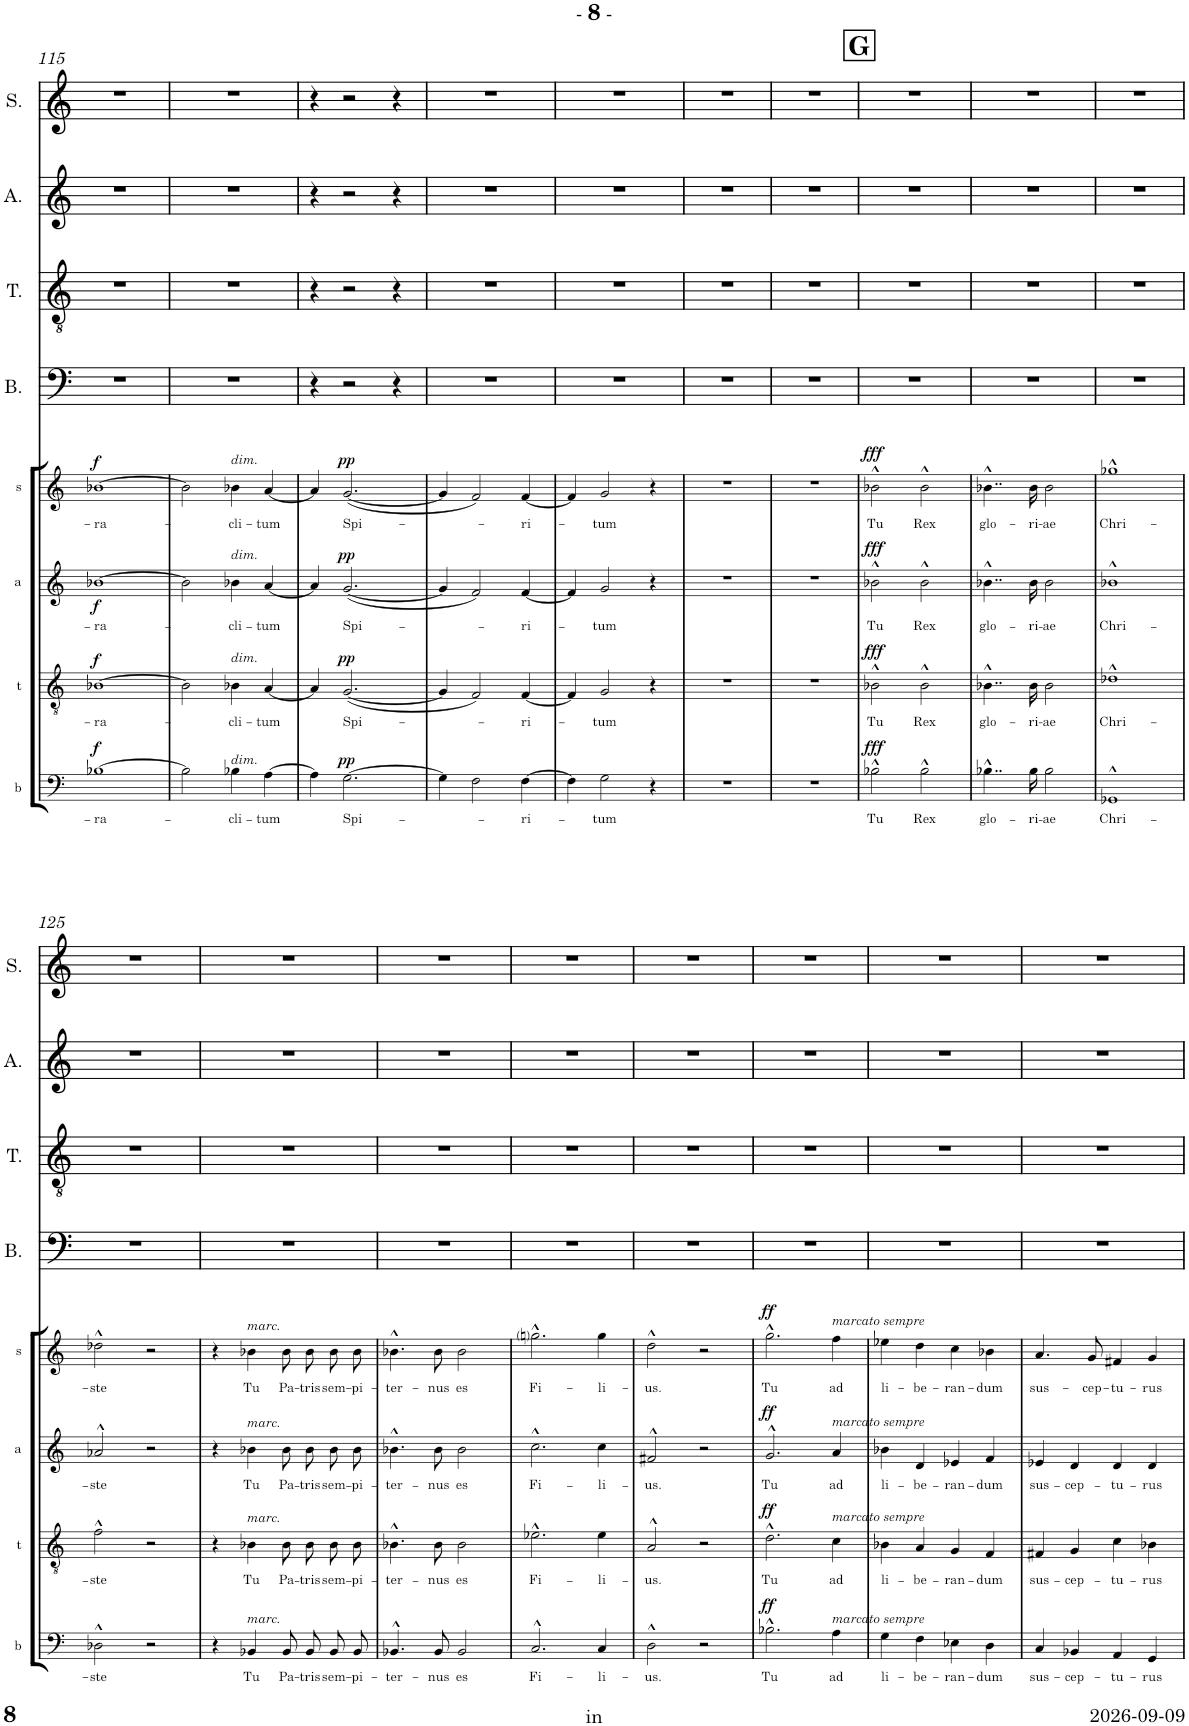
**kern	**text	**dynam	**kern	**text	**dynam	**kern	**text	**dynam	**kern	**text	**dynam	**kern	**kern	**kern	**kern
*part8	*part8	*part8	*part7	*part7	*part7	*part6	*part6	*part6	*part5	*part5	*part5	*part4	*part3	*part2	*part1
*staff8	*staff8	*staff8	*staff7	*staff7	*staff7	*staff6	*staff6	*staff6	*staff5	*staff5	*staff5	*staff4	*staff3	*staff2	*staff1
*I"Bass Chor	*	*	*I"Tenor Chor	*	*	*I"Alt Chor	*	*	*I"Sopran Chor	*	*	*I"Bass Solo	*I"Tenor Solo	*I"Alt Solo	*I"Sopran Solo
*I'b	*	*	*I't	*	*	*I'a	*	*	*I's	*	*	*I'B.	*I'T.	*I'A.	*I'S.
!!LO:PB:g=z
*clefF4	*	*	*clefGv2	*	*	*clefG2	*	*	*clefG2	*	*	*clefF4	*clefGv2	*clefG2	*clefG2
*k[]	*	*	*k[]	*	*	*k[]	*	*	*k[]	*	*	*k[]	*k[]	*k[]	*k[]
*M4/4	*	*	*M4/4	*	*	*M4/4	*	*	*M4/4	*	*	*M4/4	*M4/4	*M4/4	*M4/4
=115	=115	=115	=115	=115	=115	=115	=115	=115	=115	=115	=115	=115	=115	=115	=115
!	!LO:LY:b	!LO:DY:a	!	!LO:LY:b	!LO:DY:a	!	!LO:LY:b	!LO:DY:b	!	!LO:LY:b	!LO:DY:a	!	!	!	!
[1B-X	-ra-	f	[1B-X	-ra-	f	[1b-X	-ra-	f	[1b-X	-ra-	f	1r	1r	1r	1r
=116	=116	=116	=116	=116	=116	=116	=116	=116	=116	=116	=116	=116	=116	=116	=116
2B-\]	.	.	2B-\]	.	.	2b-\]	.	.	2b-\]	.	.	1r	1r	1r	1r
!	!	!	!	!	!	!	!	!	!LO:TX:a:i:t=dim.	!	!	!	!	!	!
!	!	!	!	!	!	!LO:TX:a:i:t=dim.	!	!	!	!	!	!	!	!	!
!	!	!	!LO:TX:a:i:t=dim.	!	!	!	!	!	!	!	!	!	!	!	!
!LO:TX:a:i:t=dim.	!	!	!	!	!	!	!	!	!	!	!	!	!	!	!
!	!LO:LY:b	!	!	!LO:LY:b	!	!	!LO:LY:b	!	!	!LO:LY:b	!	!	!	!	!
4B-X\	-cli-	.	4B-X\	-cli-	.	4b-X\	-cli-	.	4b-X\	-cli-	.	.	.	.	.
!	!LO:LY:b	!	!	!LO:LY:b	!	!	!LO:LY:b	!	!	!LO:LY:b	!	!	!	!	!
[4A\	-tum	.	[4A/	-tum	.	[4a/	-tum	.	[4a/	-tum	.	.	.	.	.
=117	=117	=117	=117	=117	=117	=117	=117	=117	=117	=117	=117	=117	=117	=117	=117
4A\]	.	.	4A/]	.	.	4a/]	.	.	4a/]	.	.	4r	4r	4r	4r
!	!LO:LY:b	!LO:DY:a	!	!LO:LY:b	!LO:DY:a	!	!LO:LY:b	!LO:DY:a	!	!LO:LY:b	!LO:DY:a	!	!	!	!
[2.G\	Spi-	pp	(<[2.G/	Spi-	pp	(<[2.g/	Spi-	pp	(<[2.g/	Spi-	pp	2r	2r	2r	2r
.	.	.	.	.	.	.	.	.	.	.	.	4r	4r	4r	4r
=118	=118	=118	=118	=118	=118	=118	=118	=118	=118	=118	=118	=118	=118	=118	=118
4G\]	.	.	4G/]	.	.	4g/]	.	.	4g/]	.	.	1r	1r	1r	1r
2F\	.	.	2F/)	.	.	2f/)	.	.	2f/)	.	.	.	.	.	.
!	!LO:LY:b	!	!	!LO:LY:b	!	!	!LO:LY:b	!	!	!LO:LY:b	!	!	!	!	!
[4F\	-ri-	.	[4F/	-ri-	.	[4f/	-ri-	.	[4f/	-ri-	.	.	.	.	.
=119	=119	=119	=119	=119	=119	=119	=119	=119	=119	=119	=119	=119	=119	=119	=119
4F\]	.	.	4F/]	.	.	4f/]	.	.	4f/]	.	.	1r	1r	1r	1r
!	!LO:LY:b	!	!	!LO:LY:b	!	!	!LO:LY:b	!	!	!LO:LY:b	!	!	!	!	!
2G\	-tum	.	2G/	-tum	.	2g/	-tum	.	2g/	-tum	.	.	.	.	.
4r	.	.	4r	.	.	4r	.	.	4r	.	.	.	.	.	.
=120	=120	=120	=120	=120	=120	=120	=120	=120	=120	=120	=120	=120	=120	=120	=120
1r	.	.	1r	.	.	1r	.	.	1r	.	.	1r	1r	1r	1r
=121	=121	=121	=121	=121	=121	=121	=121	=121	=121	=121	=121	=121	=121	=121	=121
1r	.	.	1r	.	.	1r	.	.	1r	.	.	1r	1r	1r	1r
!!LO:REH:place=s1:a:B:cj:fs=14:t=G
=122	=122	=122	=122	=122	=122	=122	=122	=122	=122	=122	=122	=122	=122	=122	=122
!	!LO:LY:b	!LO:DY:a	!	!LO:LY:b	!LO:DY:a	!	!LO:LY:b	!LO:DY:a	!	!LO:LY:b	!LO:DY:a	!	!	!	!
2B-X^^\	Tu	fff	2B-X^^\	Tu	fff	2b-X^^\	Tu	fff	2b-X^^\	Tu	fff	1r	1r	1r	1r
!	!LO:LY:b	!	!	!LO:LY:b	!	!	!LO:LY:b	!	!	!LO:LY:b	!	!	!	!	!
2B-^^\	Rex	.	2B-^^\	Rex	.	2b-^^\	Rex	.	2b-^^\	Rex	.	.	.	.	.
=123	=123	=123	=123	=123	=123	=123	=123	=123	=123	=123	=123	=123	=123	=123	=123
!	!LO:LY:b	!	!	!LO:LY:b	!	!	!LO:LY:b	!	!	!LO:LY:b	!	!	!	!	!
4..B-X^^\	glo-	.	4..B-X^^\	glo-	.	4..b-X^^\	glo-	.	4..b-X^^\	glo-	.	1r	1r	1r	1r
!	!LO:LY:b	!	!	!LO:LY:b	!	!	!LO:LY:b	!	!	!LO:LY:b	!	!	!	!	!
16B-\	-ri-	.	16B-\	-ri-	.	16b-\	-ri-	.	16b-\	-ri-	.	.	.	.	.
!	!LO:LY:b	!	!	!LO:LY:b	!	!	!LO:LY:b	!	!	!LO:LY:b	!	!	!	!	!
2B-\	-ae	.	2B-\	-ae	.	2b-\	-ae	.	2b-\	-ae	.	.	.	.	.
=124	=124	=124	=124	=124	=124	=124	=124	=124	=124	=124	=124	=124	=124	=124	=124
!	!LO:LY:b	!	!	!LO:LY:b	!	!	!LO:LY:b	!	!	!LO:LY:b	!	!	!	!	!
1GG-X^^	Chri-	.	1d-X^^	Chri-	.	1b-X^^	Chri-	.	1gg-X^^	Chri-	.	1r	1r	1r	1r
!!LO:LB:g=z
=125	=125	=125	=125	=125	=125	=125	=125	=125	=125	=125	=125	=125	=125	=125	=125
!	!LO:LY:b	!	!	!LO:LY:b	!	!	!LO:LY:b	!	!	!LO:LY:b	!	!	!	!	!
2D-X^^\	-ste	.	2f^^\	-ste	.	2a-X^^/	-ste	.	2dd-X^^\	-ste	.	1r	1r	1r	1r
2r	.	.	2r	.	.	2r	.	.	2r	.	.	.	.	.	.
=126	=126	=126	=126	=126	=126	=126	=126	=126	=126	=126	=126	=126	=126	=126	=126
4r	.	.	4r	.	.	4r	.	.	4r	.	.	1r	1r	1r	1r
!	!	!	!	!	!	!	!	!	!LO:TX:a:i:t=marc.	!	!	!	!	!	!
!	!	!	!	!	!	!LO:TX:a:i:t=marc.	!	!	!	!	!	!	!	!	!
!	!	!	!LO:TX:a:i:t=marc.	!	!	!	!	!	!	!	!	!	!	!	!
!LO:TX:a:i:t=marc.	!	!	!	!	!	!	!	!	!	!	!	!	!	!	!
!	!LO:LY:b	!	!	!LO:LY:b	!	!	!LO:LY:b	!	!	!LO:LY:b	!	!	!	!	!
4BB-X/	Tu	.	4B-X\	Tu	.	4b-X\	Tu	.	4b-X\	Tu	.	.	.	.	.
!	!LO:LY:b	!	!	!LO:LY:b	!	!	!LO:LY:b	!	!	!LO:LY:b	!	!	!	!	!
8BB-/L	Pa-	.	8B-\L	Pa-	.	8b-\L	Pa-	.	8b-\L	Pa-	.	.	.	.	.
!	!LO:LY:b	!	!	!LO:LY:b	!	!	!LO:LY:b	!	!	!LO:LY:b	!	!	!	!	!
8BB-/J	-tris	.	8B-\J	-tris	.	8b-\J	-tris	.	8b-\J	-tris	.	.	.	.	.
!	!LO:LY:b	!	!	!LO:LY:b	!	!	!LO:LY:b	!	!	!LO:LY:b	!	!	!	!	!
8BB-/L	sem-	.	8B-\L	sem-	.	8b-\L	sem-	.	8b-\L	sem-	.	.	.	.	.
!	!LO:LY:b	!	!	!LO:LY:b	!	!	!LO:LY:b	!	!	!LO:LY:b	!	!	!	!	!
8BB-/J	-pi-	.	8B-\J	-pi-	.	8b-\J	-pi-	.	8b-\J	-pi-	.	.	.	.	.
=127	=127	=127	=127	=127	=127	=127	=127	=127	=127	=127	=127	=127	=127	=127	=127
!	!LO:LY:b	!	!	!LO:LY:b	!	!	!LO:LY:b	!	!	!LO:LY:b	!	!	!	!	!
4.BB-X^^/	-ter-	.	4.B-X^^\	-ter-	.	4.b-X^^\	-ter-	.	4.b-X^^\	-ter-	.	1r	1r	1r	1r
!	!LO:LY:b	!	!	!LO:LY:b	!	!	!LO:LY:b	!	!	!LO:LY:b	!	!	!	!	!
8BB-/	-nus	.	8B-\	-nus	.	8b-\	-nus	.	8b-\	-nus	.	.	.	.	.
!	!LO:LY:b	!	!	!LO:LY:b	!	!	!LO:LY:b	!	!	!LO:LY:b	!	!	!	!	!
2BB-/	es	.	2B-\	es	.	2b-\	es	.	2b-\	es	.	.	.	.	.
=128	=128	=128	=128	=128	=128	=128	=128	=128	=128	=128	=128	=128	=128	=128	=128
!	!LO:LY:b	!	!	!LO:LY:b	!	!	!LO:LY:b	!	!	!LO:LY:b	!	!	!	!	!
2.C^^/	Fi-	.	2.e-X^^\	Fi-	.	2.cc^^\	Fi-	.	2.ggni^^\	Fi-	.	1r	1r	1r	1r
!	!LO:LY:b	!	!	!LO:LY:b	!	!	!LO:LY:b	!	!	!LO:LY:b	!	!	!	!	!
4C/	-li-	.	4e-\	-li-	.	4cc\	-li-	.	4gg\	-li-	.	.	.	.	.
=129	=129	=129	=129	=129	=129	=129	=129	=129	=129	=129	=129	=129	=129	=129	=129
!	!LO:LY:b	!	!	!LO:LY:b	!	!	!LO:LY:b	!	!	!LO:LY:b	!	!	!	!	!
2D^^\	-us.	.	2A^^/	-us.	.	2f#X^^/	-us.	.	2dd^^\	-us.	.	1r	1r	1r	1r
2r	.	.	2r	.	.	2r	.	.	2r	.	.	.	.	.	.
=130	=130	=130	=130	=130	=130	=130	=130	=130	=130	=130	=130	=130	=130	=130	=130
!	!LO:LY:b	!LO:DY:a	!	!LO:LY:b	!LO:DY:a	!	!LO:LY:b	!LO:DY:a	!	!LO:LY:b	!LO:DY:a	!	!	!	!
2.B-X^^\	Tu	ff	2.d^^\	Tu	ff	2.g^^/	Tu	ff	2.gg^^\	Tu	ff	1r	1r	1r	1r
!	!	!	!	!	!	!	!	!	!LO:TX:a:i:t=marcato sempre	!	!	!	!	!	!
!	!	!	!	!	!	!LO:TX:a:i:t=marcato sempre	!	!	!	!	!	!	!	!	!
!	!	!	!LO:TX:a:i:t=marcato sempre	!	!	!	!	!	!	!	!	!	!	!	!
!LO:TX:a:i:t=marcato sempre	!	!	!	!	!	!	!	!	!	!	!	!	!	!	!
!	!LO:LY:b	!	!	!LO:LY:b	!	!	!LO:LY:b	!	!	!LO:LY:b	!	!	!	!	!
4A\	ad	.	4c\	ad	.	4a/	ad	.	4ff\	ad	.	.	.	.	.
=131	=131	=131	=131	=131	=131	=131	=131	=131	=131	=131	=131	=131	=131	=131	=131
!	!LO:LY:b	!	!	!LO:LY:b	!	!	!LO:LY:b	!	!	!LO:LY:b	!	!	!	!	!
4G\	li-	.	4B-X\	li-	.	4b-X\	li-	.	4ee-X\	li-	.	1r	1r	1r	1r
!	!LO:LY:b	!	!	!LO:LY:b	!	!	!LO:LY:b	!	!	!LO:LY:b	!	!	!	!	!
4F\	-be-	.	4A/	-be-	.	4d/	-be-	.	4dd\	-be-	.	.	.	.	.
!	!LO:LY:b	!	!	!LO:LY:b	!	!	!LO:LY:b	!	!	!LO:LY:b	!	!	!	!	!
4E-X\	-ran-	.	4G/	-ran-	.	4e-X/	-ran-	.	4cc\	-ran-	.	.	.	.	.
!	!LO:LY:b	!	!	!LO:LY:b	!	!	!LO:LY:b	!	!	!LO:LY:b	!	!	!	!	!
4D\	-dum	.	4F/	-dum	.	4f/	-dum	.	4b-X\	-dum	.	.	.	.	.
=132	=132	=132	=132	=132	=132	=132	=132	=132	=132	=132	=132	=132	=132	=132	=132
!	!LO:LY:b	!	!	!LO:LY:b	!	!	!LO:LY:b	!	!	!LO:LY:b	!	!	!	!	!
4C/	sus-	.	4F#X/	sus-	.	4e-X/	sus-	.	4.a/	sus-	.	1r	1r	1r	1r
!	!LO:LY:b	!	!	!LO:LY:b	!	!	!LO:LY:b	!	!	!	!	!	!	!	!
4BB-X/	-cep-	.	4G/	-cep-	.	4d/	-cep-	.	.	.	.	.	.	.	.
!	!	!	!	!	!	!	!	!	!	!LO:LY:b	!	!	!	!	!
.	.	.	.	.	.	.	.	.	8g/	-cep-	.	.	.	.	.
!	!LO:LY:b	!	!	!LO:LY:b	!	!	!LO:LY:b	!	!	!LO:LY:b	!	!	!	!	!
4AA/	-tu-	.	4c\	-tu-	.	4d/	-tu-	.	4f#X/	-tu-	.	.	.	.	.
!	!LO:LY:b	!	!	!LO:LY:b	!	!	!LO:LY:b	!	!	!LO:LY:b	!	!	!	!	!
4GG/	-rus	.	4B-X\	-rus	.	4d/	-rus	.	4g/	-rus	.	.	.	.	.
=	=	=	=	=	=	=	=	=	=	=	=	=	=	=	=
*-	*-	*-	*-	*-	*-	*-	*-	*-	*-	*-	*-	*-	*-	*-	*-
